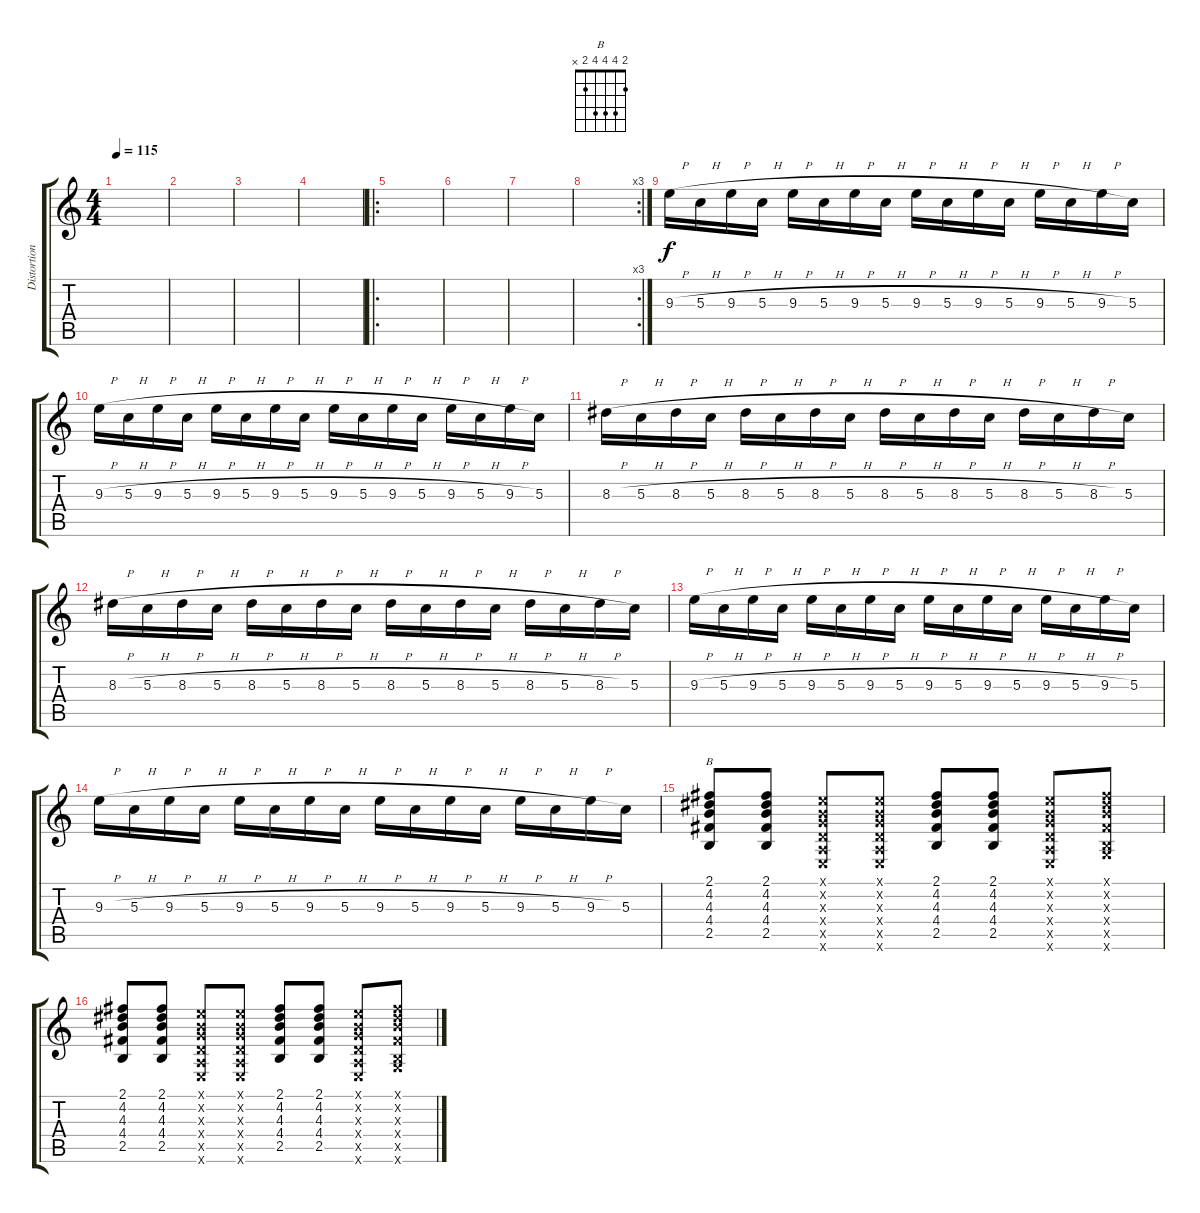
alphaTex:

\track ("Distortion Guitar" "Distortion") {instrument distortionguitar}
\staff {score tabs}
\tuning (E4 B3 G3 D3 A2 E2) {hide}
\chord ("B" 2 4 4 4 2 x)
\ts (4 4)
\tempo 115
\clef g2
\ks c
|
|
|
|
\ro
|
|
|
\rc 3
|
9.3{h}.16 5.3{h}.16 9.3{h}.16 5.3{h}.16 9.3{h}.16 5.3{h}.16 9.3{h}.16 5.3{h}.16 9.3{h}.16 5.3{h}.16 9.3{h}.16 5.3{h}.16 9.3{h}.16 5.3{h}.16 9.3{h}.16 5.3.16 |
9.3{h}.16 5.3{h}.16 9.3{h}.16 5.3{h}.16 9.3{h}.16 5.3{h}.16 9.3{h}.16 5.3{h}.16 9.3{h}.16 5.3{h}.16 9.3{h}.16 5.3{h}.16 9.3{h}.16 5.3{h}.16 9.3{h}.16 5.3.16 |
8.3{h}.16 5.3{h}.16 8.3{h}.16 5.3{h}.16 8.3{h}.16 5.3{h}.16 8.3{h}.16 5.3{h}.16 8.3{h}.16 5.3{h}.16 8.3{h}.16 5.3{h}.16 8.3{h}.16 5.3{h}.16 8.3{h}.16 5.3.16 |
8.3{h}.16 5.3{h}.16 8.3{h}.16 5.3{h}.16 8.3{h}.16 5.3{h}.16 8.3{h}.16 5.3{h}.16 8.3{h}.16 5.3{h}.16 8.3{h}.16 5.3{h}.16 8.3{h}.16 5.3{h}.16 8.3{h}.16 5.3.16 |
9.3{h}.16 5.3{h}.16 9.3{h}.16 5.3{h}.16 9.3{h}.16 5.3{h}.16 9.3{h}.16 5.3{h}.16 9.3{h}.16 5.3{h}.16 9.3{h}.16 5.3{h}.16 9.3{h}.16 5.3{h}.16 9.3{h}.16 5.3.16 |
9.3{h}.16 5.3{h}.16 9.3{h}.16 5.3{h}.16 9.3{h}.16 5.3{h}.16 9.3{h}.16 5.3{h}.16 9.3{h}.16 5.3{h}.16 9.3{h}.16 5.3{h}.16 9.3{h}.16 5.3{h}.16 9.3{h}.16 5.3.16 |
(2.1 4.2 4.3 4.4 2.5).8{ch "B"} (2.1 4.2 4.3 4.4 2.5).8 (0.1{x} 0.2{x} 0.3{x} 0.4{x} 0.5{x} 0.6{x}).8 (0.1{x} 0.2{x} 0.3{x} 0.4{x} 0.5{x} 0.6{x}).8 (2.1 4.2 4.3 4.4 2.5).8 (2.1 4.2 4.3 4.4 2.5).8 (0.1{x} 0.2{x} 0.3{x} 0.4{x} 0.5{x} 0.6{x}).8 (2.1{x} 4.2{x} 4.3{x} 4.4{x} 2.5{x} 3.6{x}).8 |
(2.1 4.2 4.3 4.4 2.5).8 (2.1 4.2 4.3 4.4 2.5).8 (0.1{x} 0.2{x} 0.3{x} 0.4{x} 0.5{x} 0.6{x}).8 (0.1{x} 0.2{x} 0.3{x} 0.4{x} 0.5{x} 0.6{x}).8 (2.1 4.2 4.3 4.4 2.5).8 (2.1 4.2 4.3 4.4 2.5).8 (0.1{x} 0.2{x} 0.3{x} 0.4{x} 0.5{x} 0.6{x}).8 (2.1{x} 4.2{x} 4.3{x} 4.4{x} 2.5{x} 3.6{x}).8
